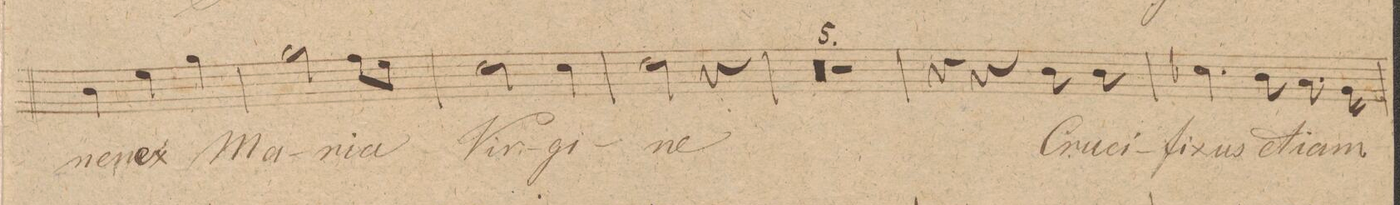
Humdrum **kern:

**kern	**text	**dynam
*I"Tenore.	*	*
*clefC4	*	*
*k[]	*	*
*met(c|)	*	*
*M3/4	*	*
4c\	-ne	.
4d\	ex	.
4f\	Ma-	.
=82	=82	=82
2f\	-ri-	.
8e\L	-a	.
8d\J	.	.
=83	=83	=83
2c\	-Vir-	.
4B\	-gi-	.
=84	=84	=84
2c\	-ne	.
4r	.	.
=85	=85	=85
0.r	.	.
=86	=86	=86
=87	=87	=87
=88	=88	=88
=89	=89	=89
2.r	.	.
=90	=90	=90
4r	.	.
4r	.	.
8A\	Cru-	.
8A\	-ci-	.
=91	=91	=91
4.B-X\	-fi-	.
8A\	-xus	.
8.G\	e-	.
16F\	-tiam	.
=92	=92	=92
*-	*-	*-
